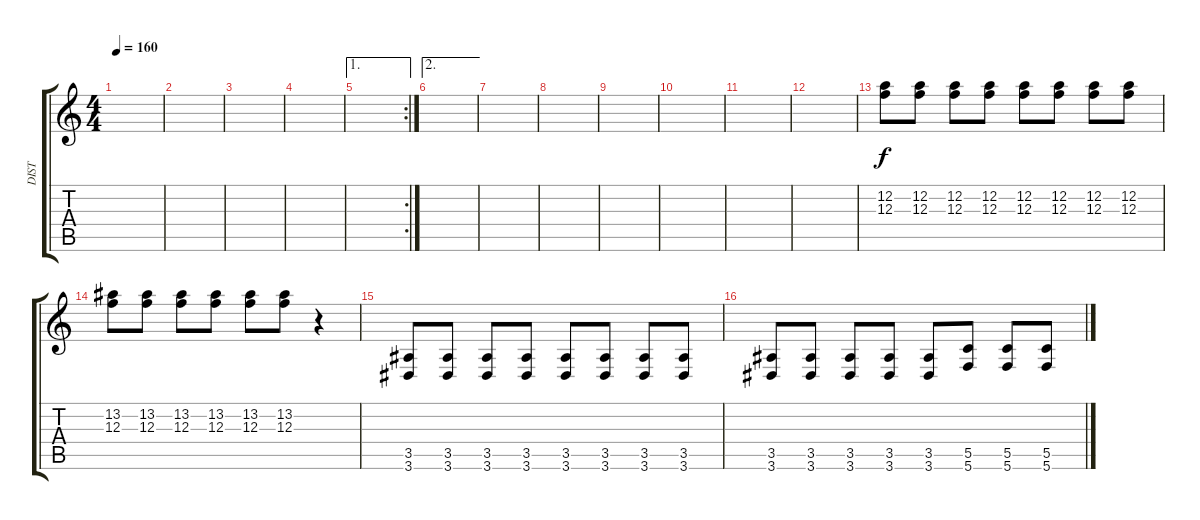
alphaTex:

\track ("DIST" "DIST") {instrument overdrivenguitar}
\staff {score tabs}
\tuning (D4 A3 F3 C3 G2 C2) {hide}
\ts (4 4)
\tempo 160
\clef g2
\ks c
|
|
|
|
\ae 1
\rc 2
|
\ae 2
|
|
|
|
|
|
|
(12.2 12.3).8 (12.2 12.3).8 (12.2 12.3).8 (12.2 12.3).8 (12.2 12.3).8 (12.2 12.3).8 (12.2 12.3).8 (12.2 12.3).8 |
(13.2 12.3).8 (13.2 12.3).8 (13.2 12.3).8 (13.2 12.3).8 (13.2 12.3).8 (13.2 12.3).8 r.4 |
(3.5 3.6).8 (3.5 3.6).8 (3.5 3.6).8 (3.5 3.6).8 (3.5 3.6).8 (3.5 3.6).8 (3.5 3.6).8 (3.5 3.6).8 |
(3.5 3.6).8 (3.5 3.6).8 (3.5 3.6).8 (3.5 3.6).8 (3.5 3.6).8 (5.5 5.6).8 (5.5 5.6).8 (5.5 5.6).8
